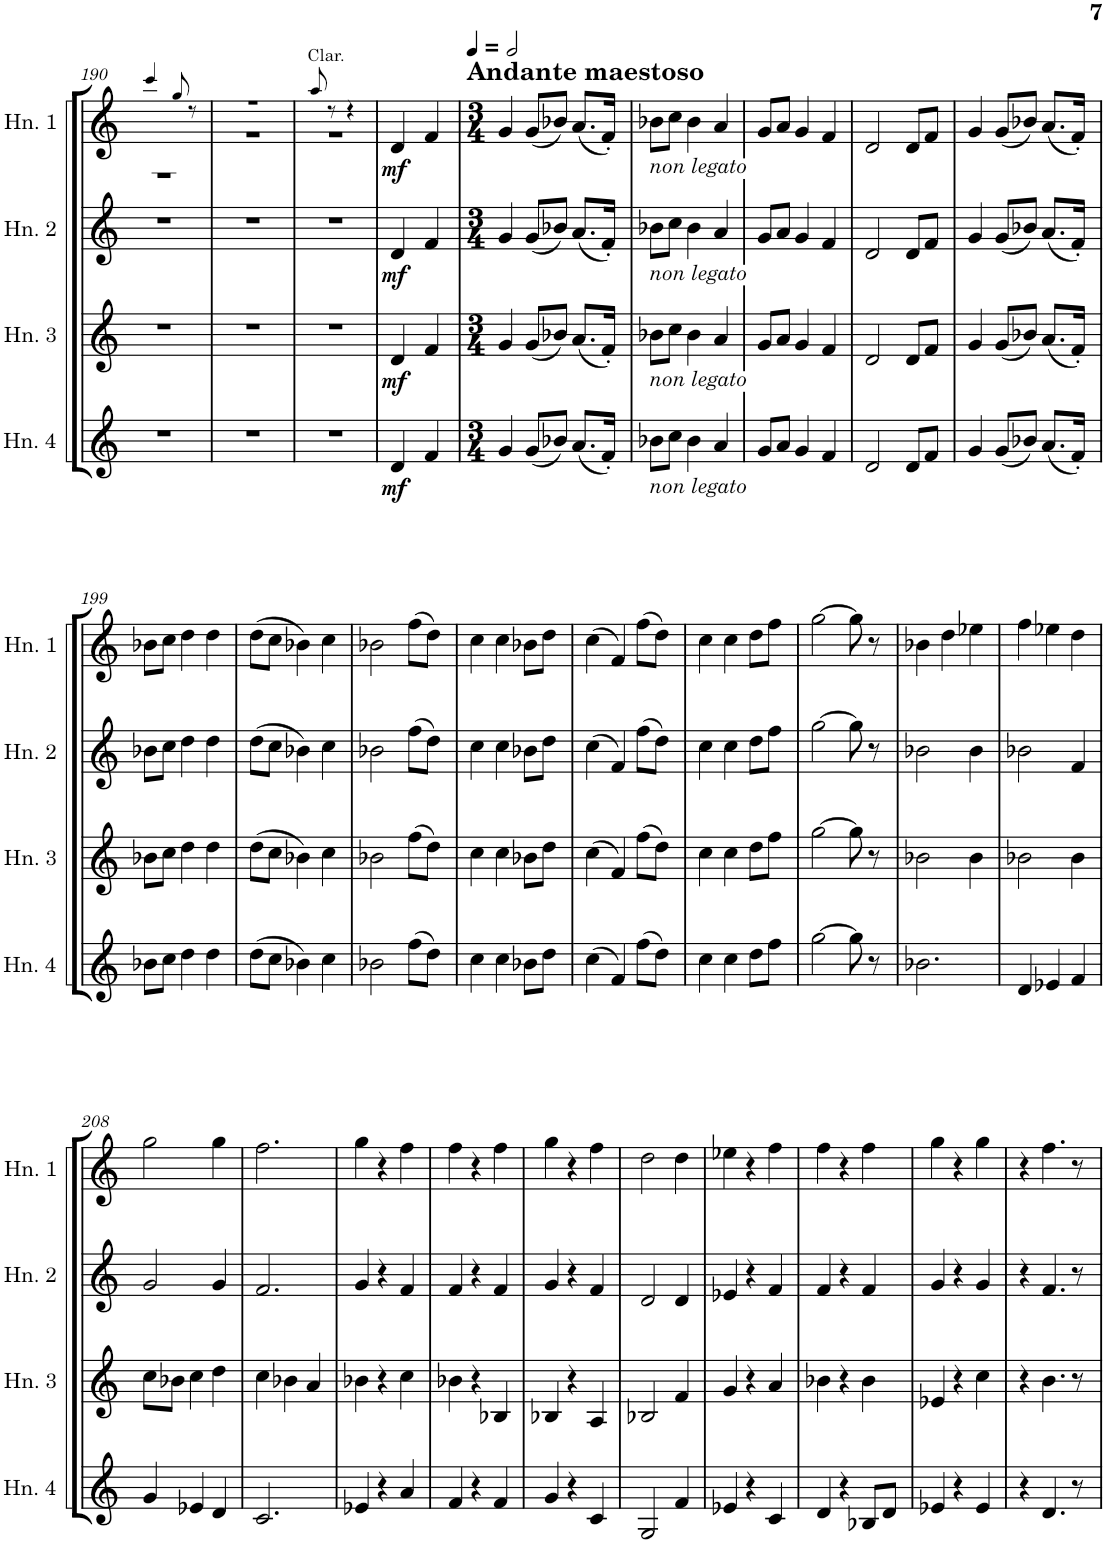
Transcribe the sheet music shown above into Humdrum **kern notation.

**kern	**dynam	**kern	**dynam	**kern	**dynam	**kern	**dynam
*part4	*part4	*part3	*part3	*part2	*part2	*part1	*part1
*staff4	*staff4	*staff3	*staff3	*staff2	*staff2	*staff1	*staff1
*I"Horn 4	*	*I"Horn 3	*	*I"Horn 2	*	*I"Horn 1	*
*I'Hn. 4	*	*I'Hn. 3	*	*I'Hn. 2	*	*I'Hn. 1	*
!!LO:PB:g=z
*clefG2	*	*clefG2	*	*clefG2	*	*clefG2	*
*Trd4c7	*	*Trd4c7	*	*Trd4c7	*	*Trd4c7	*
*k[]	*	*k[]	*	*k[]	*	*k[]	*
*M2/4	*	*M2/4	*	*M2/4	*	*M2/4	*
=190	=190	=190	=190	=190	=190	=190	=190
*	*	*	*	*	*	*^	*
2r	.	2r	.	2r	.	4ccc!/	2r	.
.	.	.	.	.	.	8gg!/	.	.
.	.	.	.	.	.	8r	.	.
=191	=191	=191	=191	=191	=191	=191	=191	=191
2r	.	2r	.	2r	.	2r	2r	.
=192	=192	=192	=192	=192	=192	=192	=192	=192
!	!	!	!	!	!	!LO:TX:a:t=Clar.	!	!
2r	.	2r	.	2r	.	8aa!/	2r	.
.	.	.	.	.	.	8r	.	.
.	.	.	.	.	.	4r	.	.
*	*	*	*	*	*	*v	*v	*
=193	=193	=193	=193	=193	=193	=193	=193
!	!LO:DY:b	!	!LO:DY:b	!	!LO:DY:b	!	!LO:DY:b
4d/	mf	4d/	mf	4d/	mf	4d/	mf
4f/	.	4f/	.	4f/	.	4f/	.
=194	=194	=194	=194	=194	=194	=194	=194
*M3/4	*	*M3/4	*	*M3/4	*	*M3/4	*
!	!	!	!	!	!	!LO:TX:a:B:t=Andante maestoso	!
4g/	.	4g/	.	4g/	.	4g/	.
(8g/L	.	(8g/L	.	(8g/L	.	(8g/L	.
8b-X/J)	.	8b-X/J)	.	8b-X/J)	.	8b-X/J)	.
(8.a/L	.	(8.a/L	.	(8.a/L	.	(8.a/L	.
16f'/Jk)	.	16f'/Jk)	.	16f'/Jk)	.	16f'/Jk)	.
=195	=195	=195	=195	=195	=195	=195	=195
!	!	!	!	!	!	!LO:TX:b:i:t=non legato	!
!	!	!	!	!LO:TX:b:i:t=non legato	!	!	!
!	!	!LO:TX:b:i:t=non legato	!	!	!	!	!
!LO:TX:b:i:t=non legato	!	!	!	!	!	!	!
8b-X\L	.	8b-X\L	.	8b-X\L	.	8b-X\L	.
8cc\J	.	8cc\J	.	8cc\J	.	8cc\J	.
4b-\	.	4b-\	.	4b-\	.	4b-\	.
4a/	.	4a/	.	4a/	.	4a/	.
=196	=196	=196	=196	=196	=196	=196	=196
8g/L	.	8g/L	.	8g/L	.	8g/L	.
8a/J	.	8a/J	.	8a/J	.	8a/J	.
4g/	.	4g/	.	4g/	.	4g/	.
4f/	.	4f/	.	4f/	.	4f/	.
=197	=197	=197	=197	=197	=197	=197	=197
2d/	.	2d/	.	2d/	.	2d/	.
8d/L	.	8d/L	.	8d/L	.	8d/L	.
8f/J	.	8f/J	.	8f/J	.	8f/J	.
=198	=198	=198	=198	=198	=198	=198	=198
4g/	.	4g/	.	4g/	.	4g/	.
(8g/L	.	(8g/L	.	(8g/L	.	(8g/L	.
8b-X/J)	.	8b-X/J)	.	8b-X/J)	.	8b-X/J)	.
(8.a/L	.	(8.a/L	.	(8.a/L	.	(8.a/L	.
16f'/Jk)	.	16f'/Jk)	.	16f'/Jk)	.	16f'/Jk)	.
!!LO:LB:g=z
=199	=199	=199	=199	=199	=199	=199	=199
8b-X\L	.	8b-X\L	.	8b-X\L	.	8b-X\L	.
8cc\J	.	8cc\J	.	8cc\J	.	8cc\J	.
4dd\	.	4dd\	.	4dd\	.	4dd\	.
4dd\	.	4dd\	.	4dd\	.	4dd\	.
=200	=200	=200	=200	=200	=200	=200	=200
(8dd\L	.	(8dd\L	.	(8dd\L	.	(8dd\L	.
8cc\J	.	8cc\J	.	8cc\J	.	8cc\J	.
4b-X\)	.	4b-X\)	.	4b-X\)	.	4b-X\)	.
4cc\	.	4cc\	.	4cc\	.	4cc\	.
=201	=201	=201	=201	=201	=201	=201	=201
2b-X\	.	2b-X\	.	2b-X\	.	2b-X\	.
(8ff\L	.	(8ff\L	.	(8ff\L	.	(8ff\L	.
8dd\J)	.	8dd\J)	.	8dd\J)	.	8dd\J)	.
=202	=202	=202	=202	=202	=202	=202	=202
4cc\	.	4cc\	.	4cc\	.	4cc\	.
4cc\	.	4cc\	.	4cc\	.	4cc\	.
8b-X\L	.	8b-X\L	.	8b-X\L	.	8b-X\L	.
8dd\J	.	8dd\J	.	8dd\J	.	8dd\J	.
=203	=203	=203	=203	=203	=203	=203	=203
(4cc\	.	(4cc\	.	(4cc\	.	(4cc\	.
4f/)	.	4f/)	.	4f/)	.	4f/)	.
(8ff\L	.	(8ff\L	.	(8ff\L	.	(8ff\L	.
8dd\J)	.	8dd\J)	.	8dd\J)	.	8dd\J)	.
=204	=204	=204	=204	=204	=204	=204	=204
4cc\	.	4cc\	.	4cc\	.	4cc\	.
4cc\	.	4cc\	.	4cc\	.	4cc\	.
8dd\L	.	8dd\L	.	8dd\L	.	8dd\L	.
8ff\J	.	8ff\J	.	8ff\J	.	8ff\J	.
=205	=205	=205	=205	=205	=205	=205	=205
[2gg\	.	[2gg\	.	[2gg\	.	[2gg\	.
8gg\]	.	8gg\]	.	8gg\]	.	8gg\]	.
8r	.	8r	.	8r	.	8r	.
=206	=206	=206	=206	=206	=206	=206	=206
2.b-X\	.	2b-X\	.	2b-X\	.	4b-X\	.
.	.	.	.	.	.	4dd\	.
.	.	4b-\	.	4b-\	.	4ee-X\	.
=207	=207	=207	=207	=207	=207	=207	=207
4d/	.	2b-X\	.	2b-X\	.	4ff\	.
4e-X/	.	.	.	.	.	4ee-X\	.
4f/	.	4b-\	.	4f/	.	4dd\	.
!!LO:LB:g=z
=208	=208	=208	=208	=208	=208	=208	=208
4g/	.	8cc\L	.	2g/	.	2gg\	.
.	.	8b-X\J	.	.	.	.	.
4e-X/	.	4cc\	.	.	.	.	.
4d/	.	4dd\	.	4g/	.	4gg\	.
=209	=209	=209	=209	=209	=209	=209	=209
2.c/	.	4cc\	.	2.f/	.	2.ff\	.
.	.	4b-X\	.	.	.	.	.
.	.	4a/	.	.	.	.	.
=210	=210	=210	=210	=210	=210	=210	=210
4e-X/	.	4b-X\	.	4g/	.	4gg\	.
4r	.	4r	.	4r	.	4r	.
4a/	.	4cc\	.	4f/	.	4ff\	.
=211	=211	=211	=211	=211	=211	=211	=211
4f/	.	4b-X\	.	4f/	.	4ff\	.
4r	.	4r	.	4r	.	4r	.
4f/	.	4B-X/	.	4f/	.	4ff\	.
=212	=212	=212	=212	=212	=212	=212	=212
4g/	.	4B-X/	.	4g/	.	4gg\	.
4r	.	4r	.	4r	.	4r	.
4c/	.	4A/	.	4f/	.	4ff\	.
=213	=213	=213	=213	=213	=213	=213	=213
2G/	.	2B-X/	.	2d/	.	2dd\	.
4f/	.	4f/	.	4d/	.	4dd\	.
=214	=214	=214	=214	=214	=214	=214	=214
4e-X/	.	4g/	.	4e-X/	.	4ee-X\	.
4r	.	4r	.	4r	.	4r	.
4c/	.	4a/	.	4f/	.	4ff\	.
=215	=215	=215	=215	=215	=215	=215	=215
4d/	.	4b-X\	.	4f/	.	4ff\	.
4r	.	4r	.	4r	.	4r	.
8B-X/L	.	4b-\	.	4f/	.	4ff\	.
8d/J	.	.	.	.	.	.	.
=216	=216	=216	=216	=216	=216	=216	=216
4e-X/	.	4e-X/	.	4g/	.	4gg\	.
4r	.	4r	.	4r	.	4r	.
4e-/	.	4cc\	.	4g/	.	4gg\	.
=217	=217	=217	=217	=217	=217	=217	=217
4r	.	4r	.	4r	.	4r	.
4.d/	.	4.b\	.	4.f/	.	4.ff\	.
8r	.	8r	.	8r	.	8r	.
=	=	=	=	=	=	=	=
*-	*-	*-	*-	*-	*-	*-	*-
